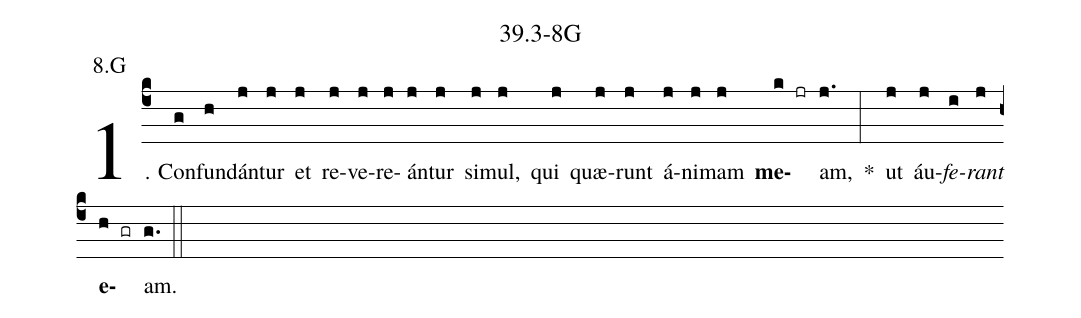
name: 39.3-8G;
annotation: 8.G;
%%
(c4)1. Con(g)fun(h)dán(j)tur(j) et(j) re(j)ve(j)re(j)án(j)tur(j) si(j)mul,(j) qui(j) quæ(j)runt(j) á(j)ni(j)mam(j) <b>me</b>(k jr)am,(j.) *(:) ut(j) áu(j)<i>fe</i>(i)<i>rant</i>(j) <b>e</b>(h gr)am.(g.) (::)


%E(j) u(j) o(i) u(j) a(h) e.(g.) (::)
